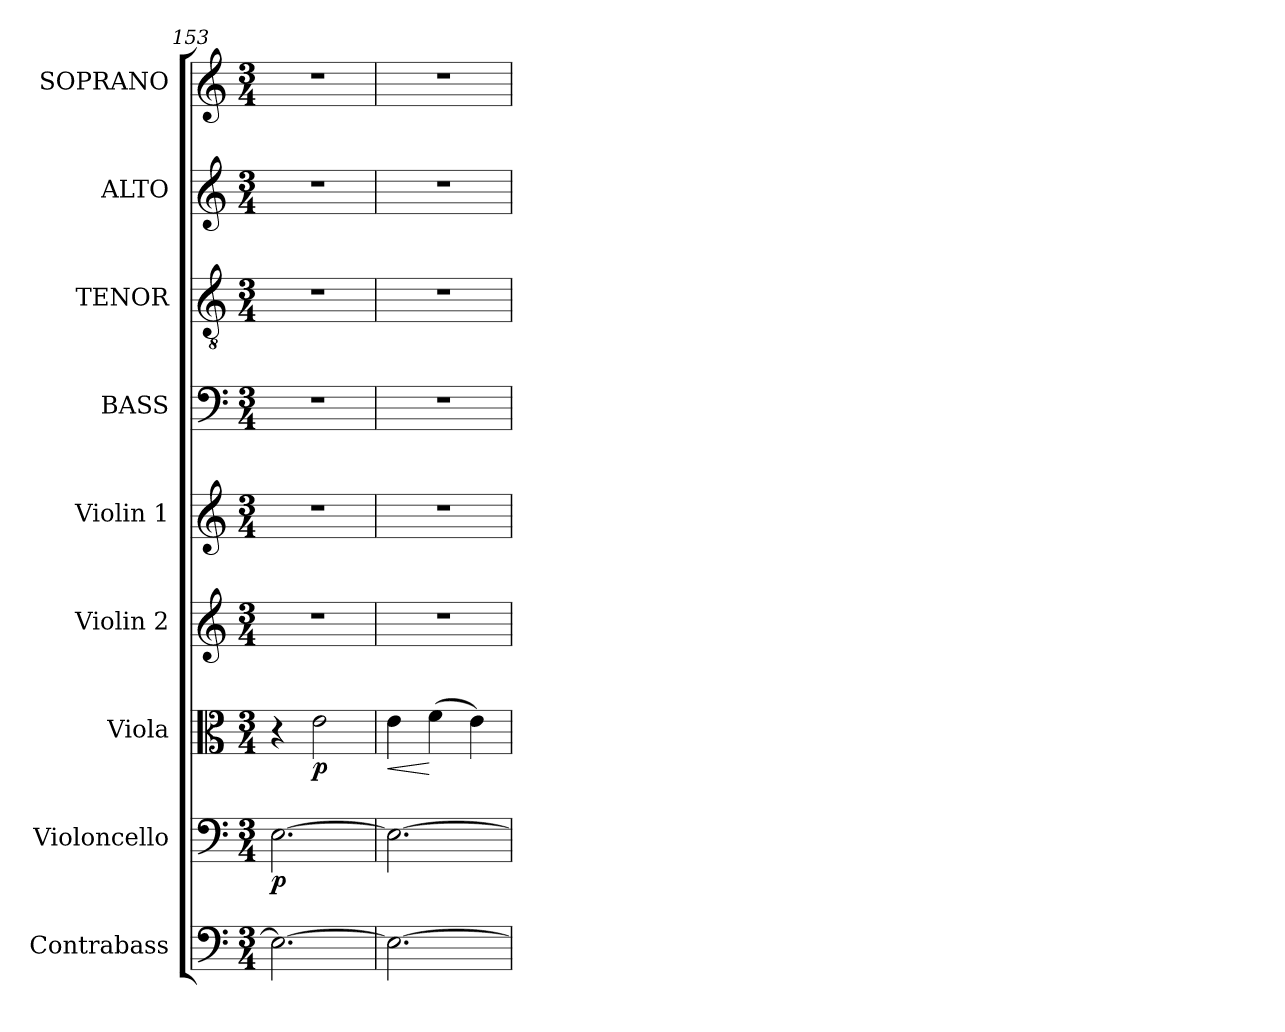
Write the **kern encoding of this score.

**kern	**kern	**dynam	**kern	**dynam	**kern	**kern	**kern	**kern	**kern	**kern
*part9	*part8	*part8	*part7	*part7	*part6	*part5	*part4	*part3	*part2	*part1
*staff9	*staff8	*staff8	*staff7	*staff7	*staff6	*staff5	*staff4	*staff3	*staff2	*staff1
*I"Contrabass	*I"Violoncello	*	*I"Viola	*	*I"Violin 2	*I"Violin 1	*I"BASS	*I"TENOR	*I"ALTO	*I"SOPRANO
*I'Cb.	*I'Vc.	*	*I'Vla.	*	*I'Vln. 2	*I'Vln. 1	*I'B.	*I'T.	*I'A.	*I'S.
*clefF4	*clefF4	*	*clefC3	*	*clefG2	*clefG2	*clefF4	*clefGv2	*clefG2	*clefG2
*ITrd7c12	*	*	*	*	*	*	*	*ITrd7c12	*	*
*k[]	*k[]	*	*k[]	*	*k[]	*k[]	*k[]	*k[]	*k[]	*k[]
*C:	*C:	*	*C:	*	*C:	*C:	*C:	*C:	*C:	*C:
*M3/4	*M3/4	*	*M3/4	*	*M3/4	*M3/4	*M3/4	*M3/4	*M3/4	*M3/4
=153	=153	=153	=153	=153	=153	=153	=153	=153	=153	=153
!	!	!	!	!	!LO:N:vis=1	!LO:N:vis=1	!LO:N:vis=1	!LO:N:vis=1	!LO:N:vis=1	!LO:N:vis=1
2.EEi\_>	[>2.Ei\	p	4r	.	2.r	2.r	2.r	2.r	2.r	2.r
.	.	.	2ei\	p	.	.	.	.	.	.
=154	=154	=154	=154	=154	=154	=154	=154	=154	=154	=154
!	!	!	!	!LO:HP:b	!LO:N:vis=1	!LO:N:vis=1	!LO:N:vis=1	!LO:N:vis=1	!LO:N:vis=1	!LO:N:vis=1
2.EEi\_>	2.Ei\_>	.	4ei\	<	2.r	2.r	2.r	2.r	2.r	2.r
.	.	.	(4fi\	[	.	.	.	.	.	.
.	.	.	4ei\)	.	.	.	.	.	.	.
=	=	=	=	=	=	=	=	=	=	=
*-	*-	*-	*-	*-	*-	*-	*-	*-	*-	*-
